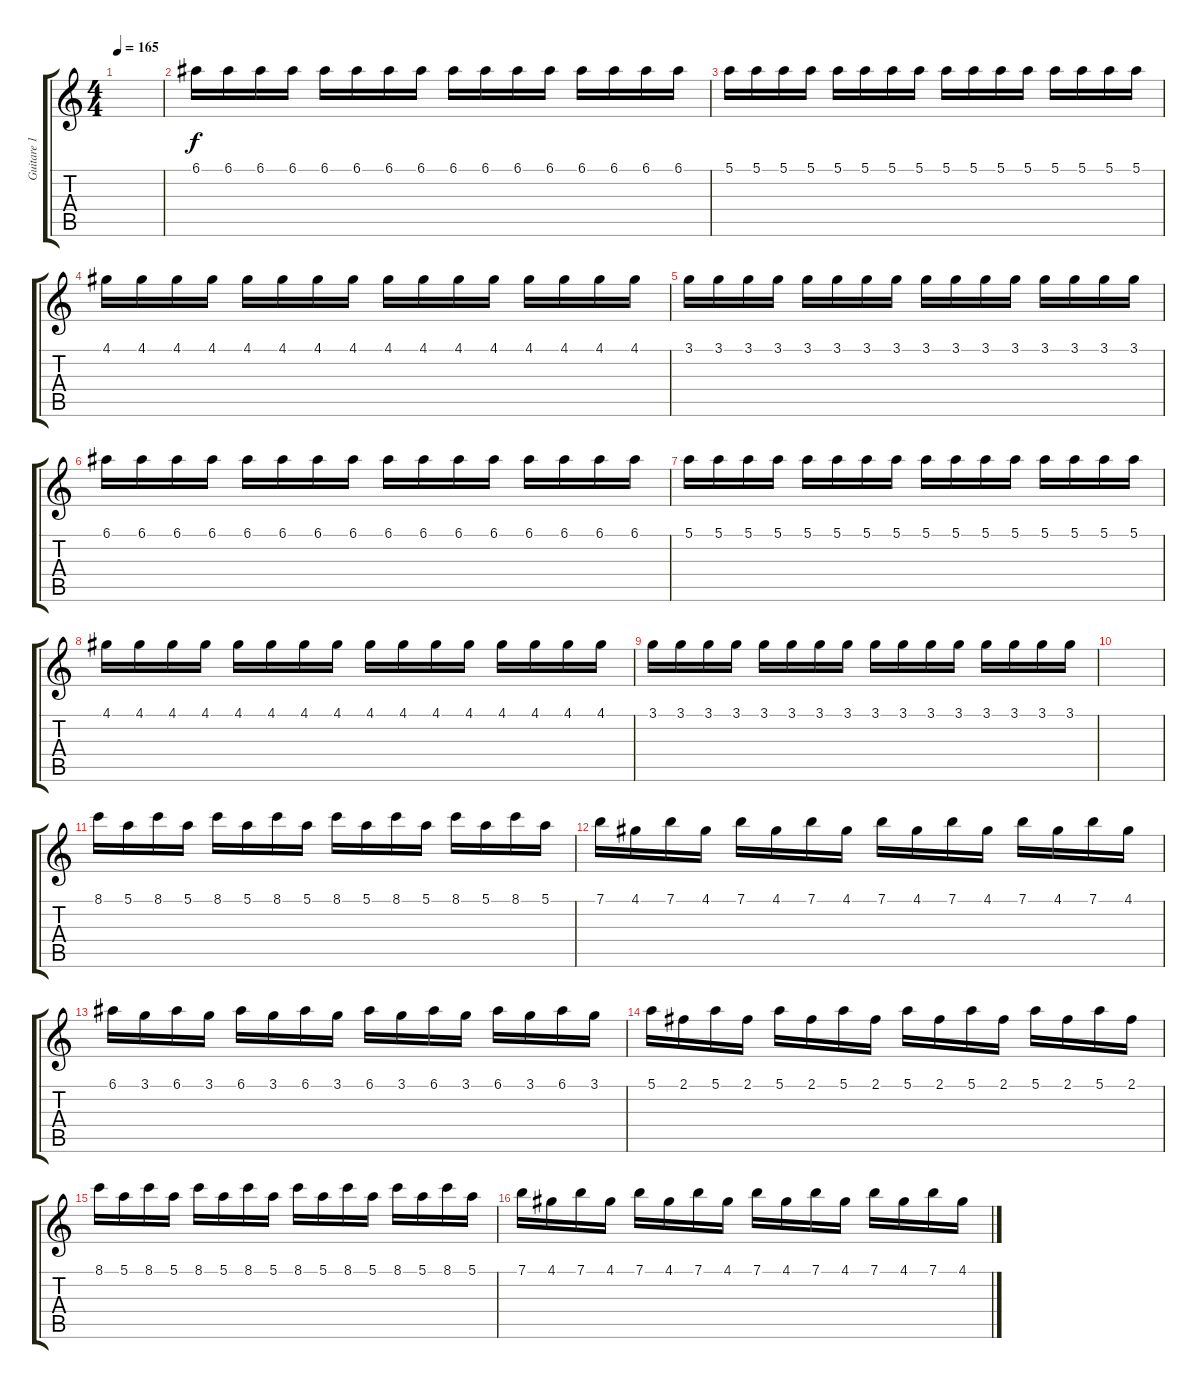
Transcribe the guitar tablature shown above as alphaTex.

\track ("Guitare 1" "Guitare 1") {instrument distortionguitar}
\staff {score tabs}
\tuning (E4 B3 G3 D3 A2 E2) {hide}
\ts (4 4)
\tempo 165
\clef g2
\ks c
|
6.1.16 6.1.16 6.1.16 6.1.16 6.1.16 6.1.16 6.1.16 6.1.16 6.1.16 6.1.16 6.1.16 6.1.16 6.1.16 6.1.16 6.1.16 6.1.16 |
5.1.16 5.1.16 5.1.16 5.1.16 5.1.16 5.1.16 5.1.16 5.1.16 5.1.16 5.1.16 5.1.16 5.1.16 5.1.16 5.1.16 5.1.16 5.1.16 |
4.1.16 4.1.16 4.1.16 4.1.16 4.1.16 4.1.16 4.1.16 4.1.16 4.1.16 4.1.16 4.1.16 4.1.16 4.1.16 4.1.16 4.1.16 4.1.16 |
3.1.16 3.1.16 3.1.16 3.1.16 3.1.16 3.1.16 3.1.16 3.1.16 3.1.16 3.1.16 3.1.16 3.1.16 3.1.16 3.1.16 3.1.16 3.1.16 |
6.1.16 6.1.16 6.1.16 6.1.16 6.1.16 6.1.16 6.1.16 6.1.16 6.1.16 6.1.16 6.1.16 6.1.16 6.1.16 6.1.16 6.1.16 6.1.16 |
5.1.16 5.1.16 5.1.16 5.1.16 5.1.16 5.1.16 5.1.16 5.1.16 5.1.16 5.1.16 5.1.16 5.1.16 5.1.16 5.1.16 5.1.16 5.1.16 |
4.1.16 4.1.16 4.1.16 4.1.16 4.1.16 4.1.16 4.1.16 4.1.16 4.1.16 4.1.16 4.1.16 4.1.16 4.1.16 4.1.16 4.1.16 4.1.16 |
3.1.16 3.1.16 3.1.16 3.1.16 3.1.16 3.1.16 3.1.16 3.1.16 3.1.16 3.1.16 3.1.16 3.1.16 3.1.16 3.1.16 3.1.16 3.1.16 |
|
8.1.16 5.1.16 8.1.16 5.1.16 8.1.16 5.1.16 8.1.16 5.1.16 8.1.16 5.1.16 8.1.16 5.1.16 8.1.16 5.1.16 8.1.16 5.1.16 |
7.1.16 4.1.16 7.1.16 4.1.16 7.1.16 4.1.16 7.1.16 4.1.16 7.1.16 4.1.16 7.1.16 4.1.16 7.1.16 4.1.16 7.1.16 4.1.16 |
6.1.16 3.1.16 6.1.16 3.1.16 6.1.16 3.1.16 6.1.16 3.1.16 6.1.16 3.1.16 6.1.16 3.1.16 6.1.16 3.1.16 6.1.16 3.1.16 |
5.1.16 2.1.16 5.1.16 2.1.16 5.1.16 2.1.16 5.1.16 2.1.16 5.1.16 2.1.16 5.1.16 2.1.16 5.1.16 2.1.16 5.1.16 2.1.16 |
8.1.16 5.1.16 8.1.16 5.1.16 8.1.16 5.1.16 8.1.16 5.1.16 8.1.16 5.1.16 8.1.16 5.1.16 8.1.16 5.1.16 8.1.16 5.1.16 |
7.1.16 4.1.16 7.1.16 4.1.16 7.1.16 4.1.16 7.1.16 4.1.16 7.1.16 4.1.16 7.1.16 4.1.16 7.1.16 4.1.16 7.1.16 4.1.16
